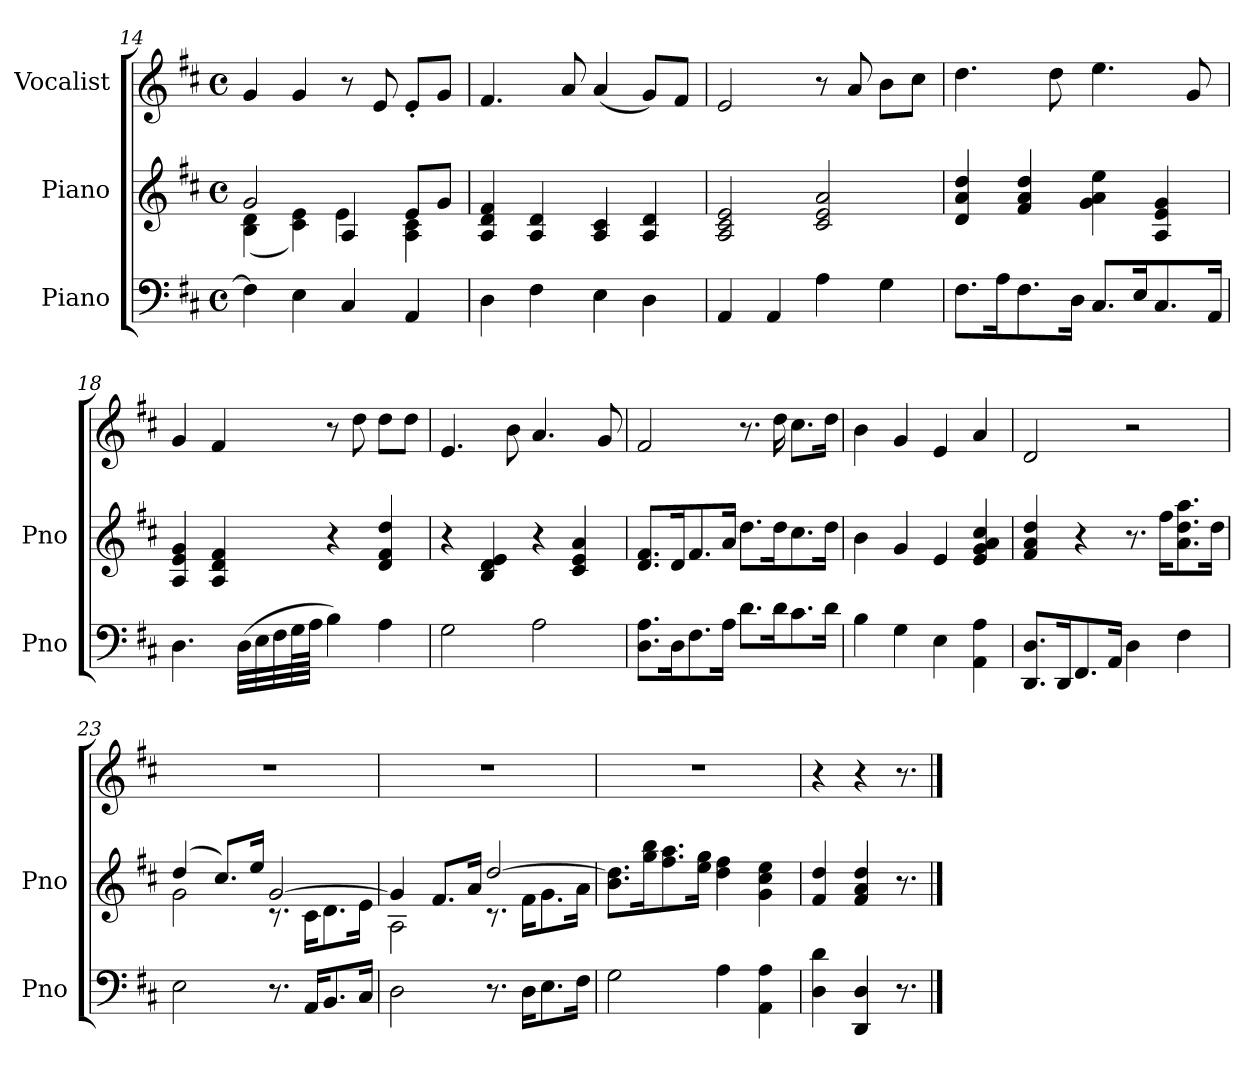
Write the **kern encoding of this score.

**kern	**kern	**kern
*part3	*part2	*part1
*staff3	*staff2	*staff1
*I"Piano	*I"Piano	*I"Vocalist
*I'Pno	*I'Pno	*
*clefF4	*clefG2	*clefG2
*k[f#c#]	*k[f#c#]	*k[f#c#]
*M4/4	*M4/4	*M4/4
*met(c)	*met(c)	*met(c)
=14	=14	=14
*	*^	*
4F#]	2g	(4B 4d	4g
4E	.	4c# 4e)	4g
4C#	4A	4e	8r
.	.	.	8e
4AA	8eL	4A 4c#	8e'/L
.	8gJ	.	8g/J
*	*v	*v	*
=15	=15	=15
4D	4A 4d 4f#	4.f#
4F#	4A 4d	.
.	.	8a
4E	4A 4c#	(4a
4D	4A 4d	8g/L)
.	.	8f#/J
=16	=16	=16
4AA	2A 2c# 2e	2e
4AA	.	.
4A	2c# 2e 2a	8r
.	.	8a
4G	.	8b\L
.	.	8cc#\J
=17	=17	=17
8.F#L	4d 4a 4dd	4.dd
16AK	.	.
8.F#	4f# 4a 4dd	.
.	.	8dd
16DJk	.	.
8.C#L	4g 4a 4ee	4.ee
16EK	.	.
8.C#	4A 4e 4g	.
.	.	8g
16AAJk	.	.
=18	=18	=18
4.D	4A 4e 4g	4g
.	4A 4d 4f#	4f#
(32DLLL	.	.
32E	.	.
32F#	.	.
64GL	.	.
64AJJJJ	.	.
4B)	4r	8r
.	.	8dd
4A	4d 4f# 4dd	8dd\L
.	.	8dd\J
=19	=19	=19
2G	4r	4.e
.	4B 4d 4e	.
.	.	8b
2A	4r	4.a
.	4c# 4e 4a	.
.	.	8g
=20	=20	=20
8.D 8.AL	8.d 8.f#L	2f#
16DK	16dK	.
8.F#	8.f#	.
16AJk	16aJk	.
8.dL	8.ddL	8.r
16dK	16ddK	16dd
8.c#	8.cc#	8.cc#\L
16dJk	16ddJk	16dd\Jk
=21	=21	=21
4B	4b	4b
4G	4g	4g
4E	4e	4e
4AA 4A	4e 4g 4a 4cc#	4a
=22	=22	=22
8.DD 8.DL	4f# 4a 4dd	2d
16DDK	.	.
8.FF#	4r	.
16AAJk	.	.
4D	8.r	2r
.	16ff#KL	.
4F#	8.a 8.dd 8.aa	.
.	16ddJk	.
=23	=23	=23
*	*^	*
2E	(4dd	2g	1r
.	8.cc#L)	.	.
.	16eeJk	.	.
8.r	[2g	8.r	.
16AAKL	.	16c#KL	.
8.BB	.	8.d	.
16C#Jk	.	16eJk	.
=24	=24	=24	=24
2D	4g]	2A	1r
.	8.f#L	.	.
.	16aJk	.	.
8.r	[2dd	8.r	.
16DKL	.	16f#KL	.
8.E	.	8.g	.
16F#Jk	.	16aJk	.
*	*v	*v	*
=25	=25	=25
2G	8.b 8.dd]L	1r
.	16gg 16bbK	.
.	8.ff# 8.aa	.
.	16ee 16ggJk	.
4A	4dd 4ff#	.
4AA 4A	4g 4cc# 4ee	.
=26	=26	=26
4D 4d	4f# 4dd	4r
4DD 4D	4f# 4a 4dd	4r
8.r	8.r	8.r
==	==	==
*-	*-	*-
